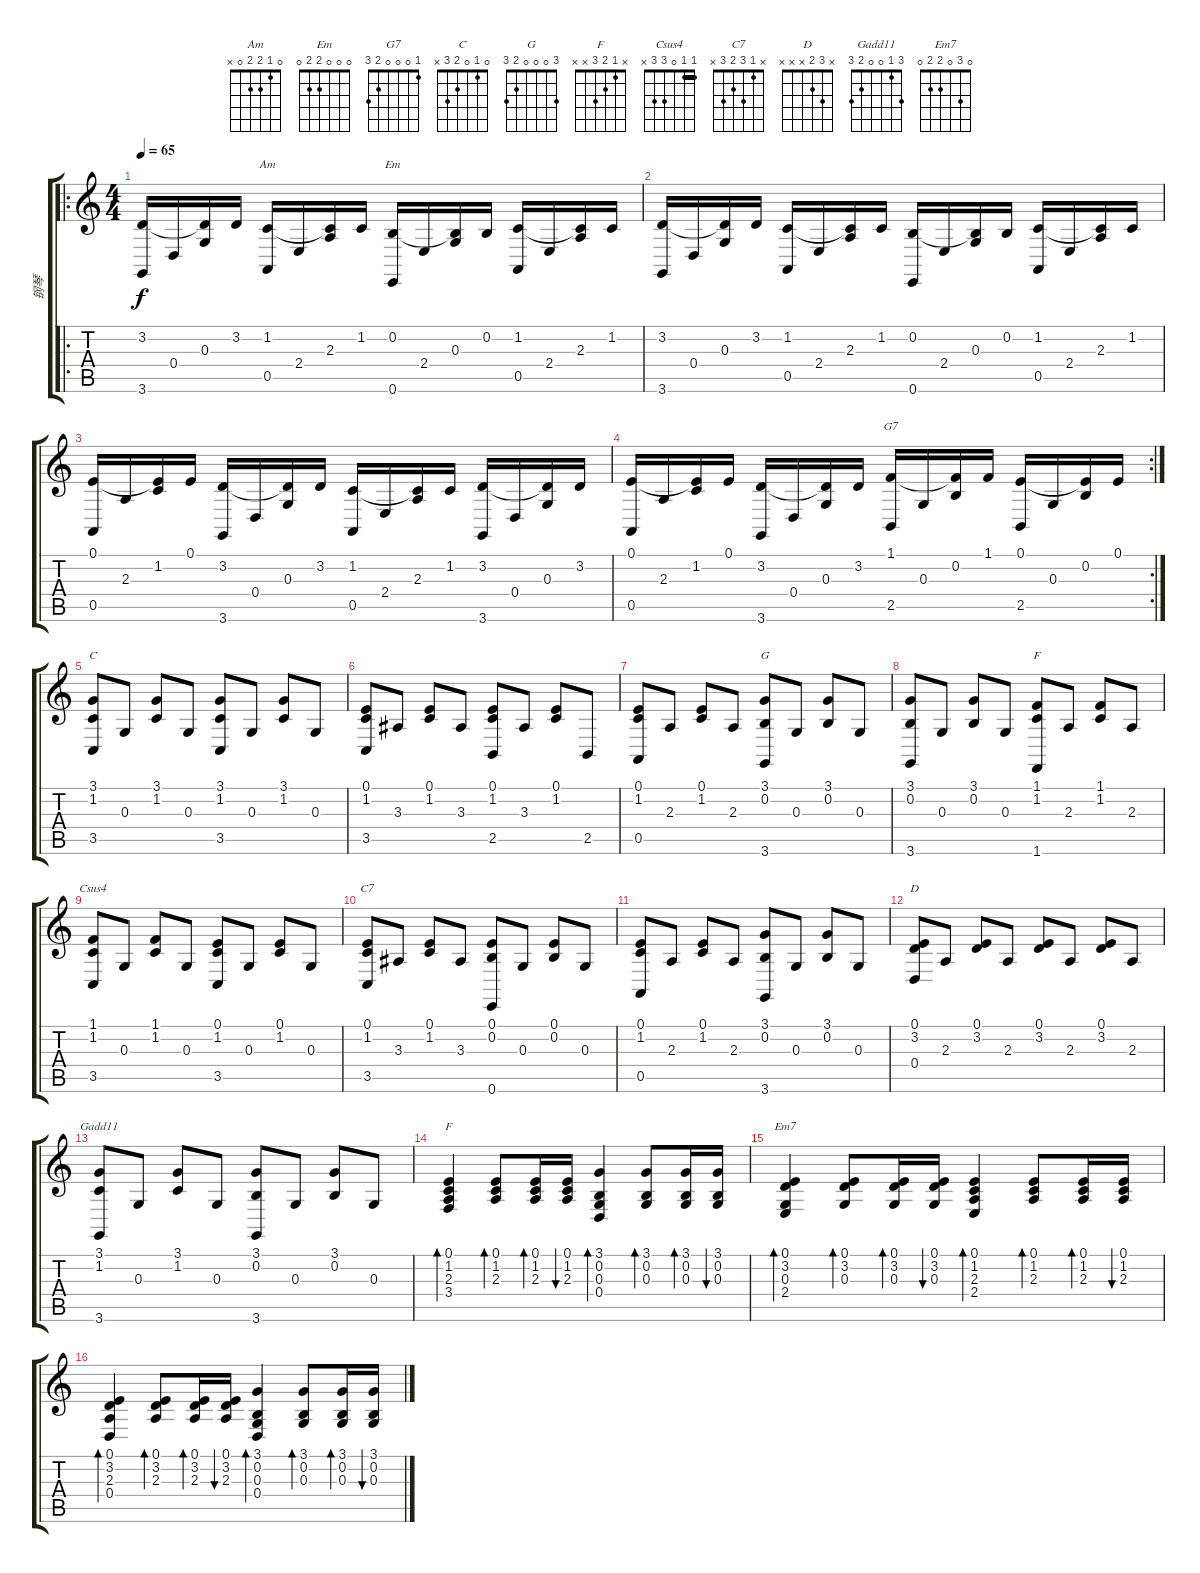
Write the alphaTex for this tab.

\track ("钢琴" "钢琴") {instrument acousticgrandpiano}
\staff {score tabs}
\tuning (E4 B3 G3 D3 A2 E2) {hide}
\chord ("Am" 0 1 2 2 0 x)
\chord ("Em" 0 0 0 2 2 0)
\chord ("G7" 1 0 0 0 2 3)
\chord ("C" 0 1 0 2 3 x)
\chord ("G" 3 0 0 0 2 3)
\chord ("F" 1 1 2 3 3 1) {barre 1}
\chord ("Csus4" 1 1 0 3 3 x) {barre 1}
\chord ("C7" x 1 3 2 3 x)
\chord ("D" x 3 2 x x x)
\chord ("Gadd11" 3 1 0 0 2 3)
\chord ("F" x 1 2 3 x x)
\chord ("Em7" 0 3 0 2 2 0)
\ro
\ts (4 4)
\tempo 65
\clef g2
\ks c
(3.2 3.6).16{dy f} 0.4.16 (3.2{t} 0.3).16 3.2.16 (1.2 0.5).16{ch "Am"} 2.4.16 (1.2{t} 2.3).16 1.2.16 (0.2 0.6).16{ch "Em"} 2.4.16 (0.2{t} 0.3).16 0.2.16 (1.2 0.5).16 2.4.16 (1.2{t} 2.3).16 1.2.16 |
(3.2 3.6).16 0.4.16 (3.2{t} 0.3).16 3.2.16 (1.2 0.5).16 2.4.16 (1.2{t} 2.3).16 1.2.16 (0.2 0.6).16 2.4.16 (0.2{t} 0.3).16 0.2.16 (1.2 0.5).16 2.4.16 (1.2{t} 2.3).16 1.2.16 |
(0.1 0.5).16 2.3.16 (0.1{t} 1.2).16 0.1.16 (3.2 3.6).16 0.4.16 (3.2{t} 0.3).16 3.2.16 (1.2 0.5).16 2.4.16 (1.2{t} 2.3).16 1.2.16 (3.2 3.6).16 0.4.16 (3.2{t} 0.3).16 3.2.16 |
\rc 2
(0.1 0.5).16 2.3.16 (0.1{t} 1.2).16 0.1.16 (3.2 3.6).16 0.4.16 (3.2{t} 0.3).16 3.2.16 (1.1 2.5).16{ch "G7"} 0.3.16 (1.1{t} 0.2).16 1.1.16 (0.1 2.5).16 0.3.16 (0.1{t} 0.2).16 0.1.16 |
(3.1 1.2 3.5).8{ch "C"} 0.3.8 (3.1 1.2).8 0.3.8 (3.1 1.2 3.5).8 0.3.8 (3.1 1.2).8 0.3.8 |
(0.1 1.2 3.5).8 3.3.8 (0.1 1.2).8 3.3.8 (0.1 1.2 2.5).8 3.3.8 (0.1 1.2).8 2.5.8 |
(0.1 1.2 0.5).8 2.3.8 (0.1 1.2).8 2.3.8 (3.1 0.2 3.6).8{ch "G"} 0.3.8 (3.1 0.2).8 0.3.8 |
(3.1 0.2 3.6).8 0.3.8 (3.1 0.2).8 0.3.8 (1.1 1.2 1.6).8{ch "F"} 2.3.8 (1.1 1.2).8 2.3.8 |
(1.1 1.2 3.5).8{ch "Csus4"} 0.3.8 (1.1 1.2).8 0.3.8 (0.1 1.2 3.5).8 0.3.8 (0.1 1.2).8 0.3.8 |
(0.1 1.2 3.5).8{ch "C7"} 3.3.8 (0.1 1.2).8 3.3.8 (0.1 0.2 0.6).8 0.3.8 (0.1 0.2).8 0.3.8 |
(0.1 1.2 0.5).8 2.3.8 (0.1 1.2).8 2.3.8 (3.1 0.2 3.6).8 0.3.8 (3.1 0.2).8 0.3.8 |
(0.1 3.2 0.4).8{ch "D"} 2.3.8 (0.1 3.2).8 2.3.8 (0.1 3.2).8 2.3.8 (0.1 3.2).8 2.3.8 |
(3.1 1.2 3.6).8{ch "Gadd11"} 0.3.8 (3.1 1.2).8 0.3.8 (3.1 0.2 3.6).8 0.3.8 (3.1 0.2).8 0.3.8 |
(0.1 1.2 2.3 3.4).4{bd 60 ch "F"} (0.1 1.2 2.3).8{bd 60} (0.1 1.2 2.3).16{bd 60} (0.1 1.2 2.3).16{bu 60} (3.1 0.2 0.3 0.4).4{bd 60} (3.1 0.2 0.3).8{bd 60} (3.1 0.2 0.3).16{bd 60} (3.1 0.2 0.3).16{bu 60} |
(0.1 3.2 0.3 2.4).4{bd 60 ch "Em7"} (0.1 3.2 0.3).8{bd 60} (0.1 3.2 0.3).16{bd 60} (0.1 3.2 0.3).16{bu 60} (0.1 1.2 2.3 2.4).4{bd 60} (0.1 1.2 2.3).8{bd 60} (0.1 1.2 2.3).16{bd 60} (0.1 1.2 2.3).16{bu 60} |
(0.1 3.2 2.3 0.4).4{bd 60} (0.1 3.2 2.3).8{bd 60} (0.1 3.2 2.3).16{bd 60} (0.1 3.2 2.3).16{bu 60} (3.1 0.2 0.3 0.4).4{bd 60} (3.1 0.2 0.3).8{bd 60} (3.1 0.2 0.3).16{bd 60} (3.1 0.2 0.3).16{bu 60}
